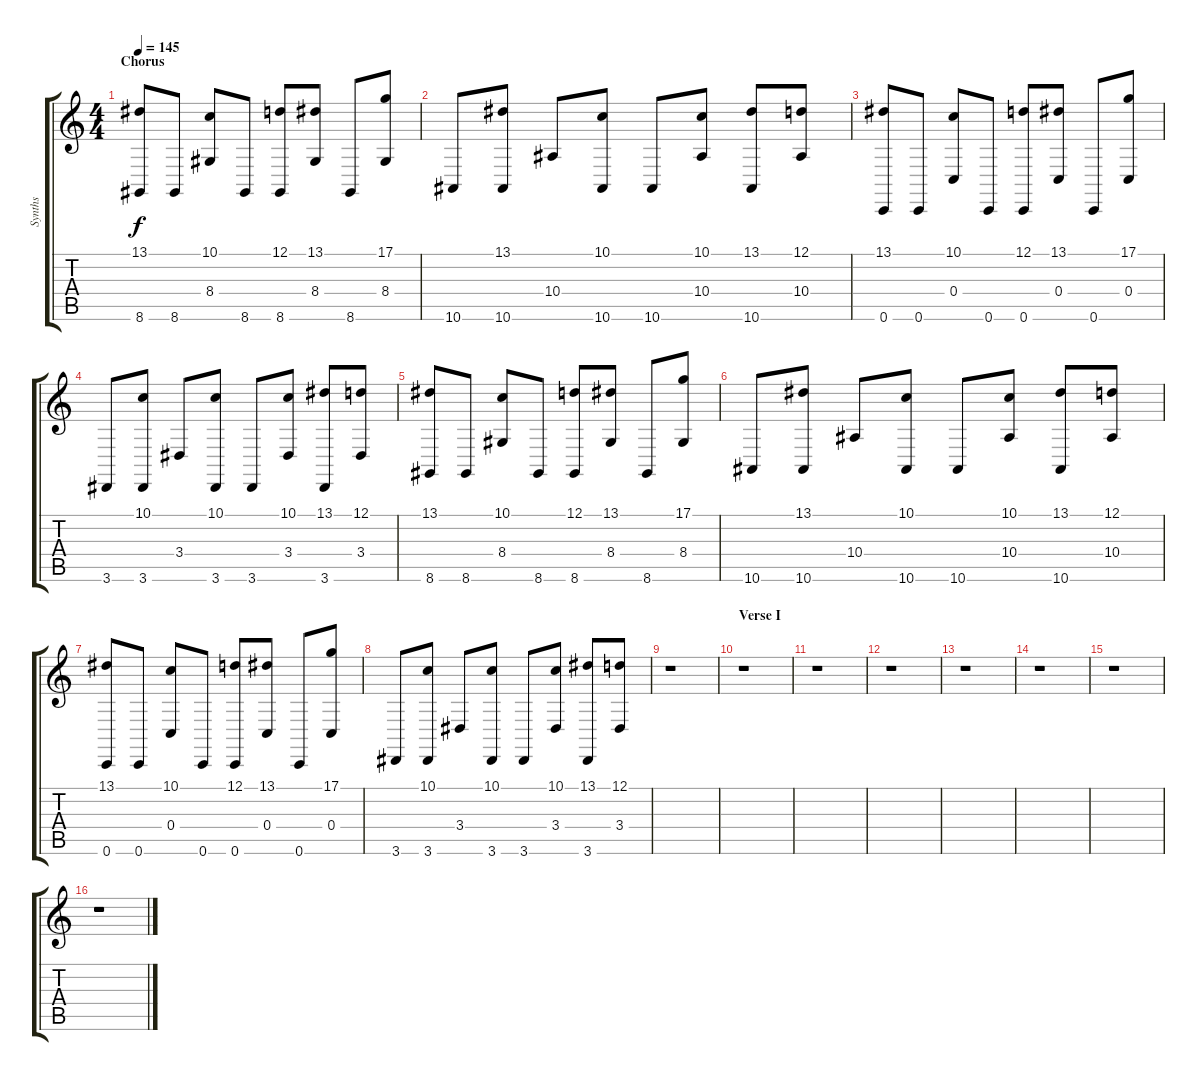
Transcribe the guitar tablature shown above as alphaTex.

\track ("Synths" "Synths") {instrument lead2sawtooth}
\staff {score tabs}
\tuning (D4 A3 F3 C3 G2 C2) {hide}
\ts (4 4)
\section ("" "Chorus")
\tempo 145
\clef g2
\ks c
(13.1 8.6).8{dy f} 8.6.8 (10.1 8.4).8 8.6.8 (12.1 8.6).8 (13.1 8.4).8 8.6.8 (17.1 8.4).8 |
10.6.8 (13.1 10.6).8 10.4.8 (10.1 10.6).8 10.6.8 (10.1 10.4).8 (13.1 10.6).8 (12.1 10.4).8 |
(13.1 0.6).8 0.6.8 (10.1 0.4).8 0.6.8 (12.1 0.6).8 (13.1 0.4).8 0.6.8 (17.1 0.4).8 |
3.6.8 (10.1 3.6).8 3.4.8 (10.1 3.6).8 3.6.8 (10.1 3.4).8 (13.1 3.6).8 (12.1 3.4).8 |
(13.1 8.6).8 8.6.8 (10.1 8.4).8 8.6.8 (12.1 8.6).8 (13.1 8.4).8 8.6.8 (17.1 8.4).8 |
10.6.8 (13.1 10.6).8 10.4.8 (10.1 10.6).8 10.6.8 (10.1 10.4).8 (13.1 10.6).8 (12.1 10.4).8 |
(13.1 0.6).8 0.6.8 (10.1 0.4).8 0.6.8 (12.1 0.6).8 (13.1 0.4).8 0.6.8 (17.1 0.4).8 |
3.6.8 (10.1 3.6).8 3.4.8 (10.1 3.6).8 3.6.8 (10.1 3.4).8 (13.1 3.6).8 (12.1 3.4).8 |
r.1 |
\section ("" "Verse I")
r.1 |
r.1 |
r.1 |
r.1 |
r.1 |
r.1 |
r.1
